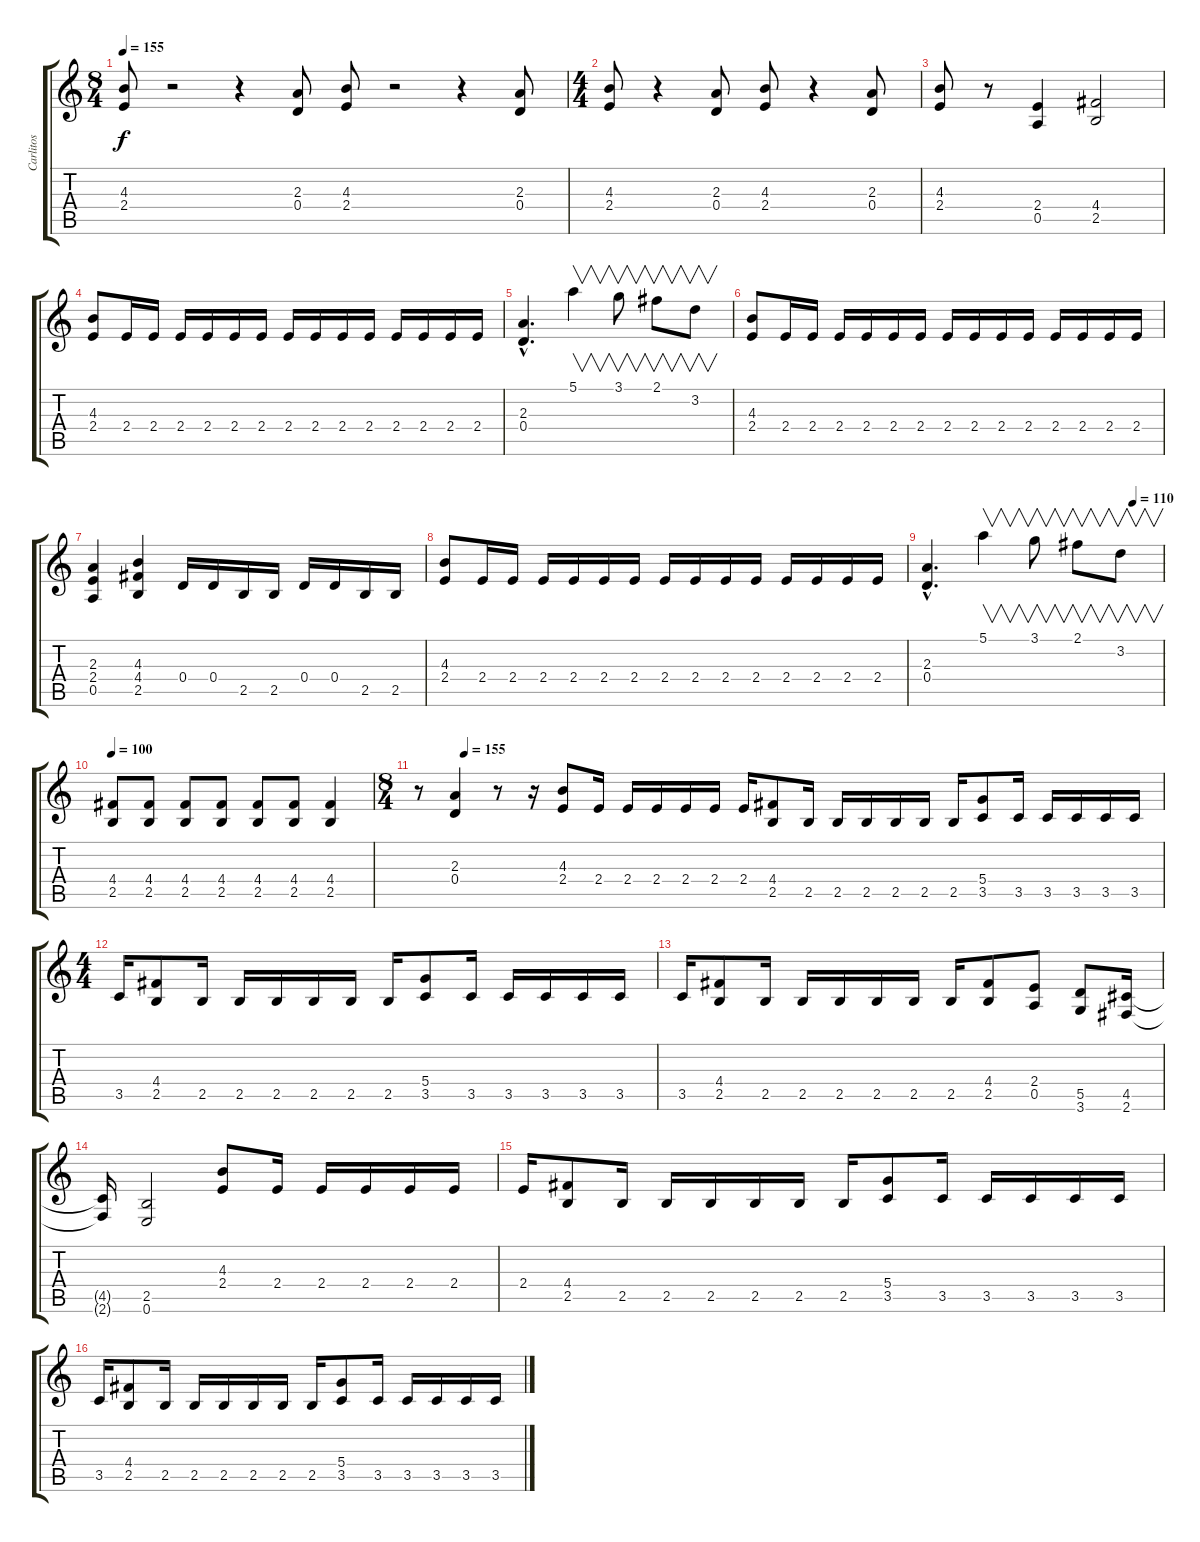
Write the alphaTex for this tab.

\track ("Carlitos" "Carlitos") {instrument overdrivenguitar}
\staff {score tabs}
\tuning (E4 B3 G3 D3 A2 E2) {hide}
\ts (8 4)
\tempo 155
\clef g2
\ks c
(4.3 2.4).8{dy f} r.2 r.4 (2.3 0.4).8 (4.3 2.4).8 r.2 r.4 (2.3 0.4).8 |
\ts (4 4)
(4.3 2.4).8 r.4 (2.3 0.4).8 (4.3 2.4).8 r.4 (2.3 0.4).8 |
(4.3 2.4).8 r.8 (2.4 0.5).4 (4.4 2.5).2 |
(4.3 2.4).8 2.4.16 2.4.16 2.4.16 2.4.16 2.4.16 2.4.16 2.4.16 2.4.16 2.4.16 2.4.16 2.4.16 2.4.16 2.4.16 2.4.16 |
(2.3{hac} 0.4{hac}).4{d} 5.1.4{v} 3.1.8{v} 2.1.8{v} 3.2.8{v} |
(4.3 2.4).8 2.4.16 2.4.16 2.4.16 2.4.16 2.4.16 2.4.16 2.4.16 2.4.16 2.4.16 2.4.16 2.4.16 2.4.16 2.4.16 2.4.16 |
(2.3 2.4 0.5).4 (4.3 4.4 2.5).4 0.4.16 0.4.16 2.5.16 2.5.16 0.4.16 0.4.16 2.5.16 2.5.16 |
(4.3 2.4).8 2.4.16 2.4.16 2.4.16 2.4.16 2.4.16 2.4.16 2.4.16 2.4.16 2.4.16 2.4.16 2.4.16 2.4.16 2.4.16 2.4.16 |
\tempo (110 0.875)
(2.3{hac} 0.4{hac}).4{d} 5.1.4{v} 3.1.8{v} 2.1.8{v} 3.2.8{v} |
\tempo 100
(4.4 2.5).8 (4.4 2.5).8 (4.4 2.5).8 (4.4 2.5).8 (4.4 2.5).8 (4.4 2.5).8 (4.4 2.5).4 |
\ts (8 4)
\tempo (155 0.0625)
r.8 (2.3 0.4).4 r.8 r.16 (4.3 2.4).8 2.4.16 2.4.16 2.4.16 2.4.16 2.4.16 2.4.16 (4.4 2.5).8 2.5.16 2.5.16 2.5.16 2.5.16 2.5.16 2.5.16 (5.4 3.5).8 3.5.16 3.5.16 3.5.16 3.5.16 3.5.16 |
\ts (4 4)
3.5.16 (4.4 2.5).8 2.5.16 2.5.16 2.5.16 2.5.16 2.5.16 2.5.16 (5.4 3.5).8 3.5.16 3.5.16 3.5.16 3.5.16 3.5.16 |
3.5.16 (4.4 2.5).8 2.5.16 2.5.16 2.5.16 2.5.16 2.5.16 2.5.16 (4.4 2.5).8 (2.4 0.5).8 (5.5 3.6).8 (4.5 2.6).16 |
(4.5{t} 2.6{t}).16 (2.5 0.6).2 (4.3 2.4).8 2.4.16 2.4.16 2.4.16 2.4.16 2.4.16 |
2.4.16 (4.4 2.5).8 2.5.16 2.5.16 2.5.16 2.5.16 2.5.16 2.5.16 (5.4 3.5).8 3.5.16 3.5.16 3.5.16 3.5.16 3.5.16 |
3.5.16 (4.4 2.5).8 2.5.16 2.5.16 2.5.16 2.5.16 2.5.16 2.5.16 (5.4 3.5).8 3.5.16 3.5.16 3.5.16 3.5.16 3.5.16
